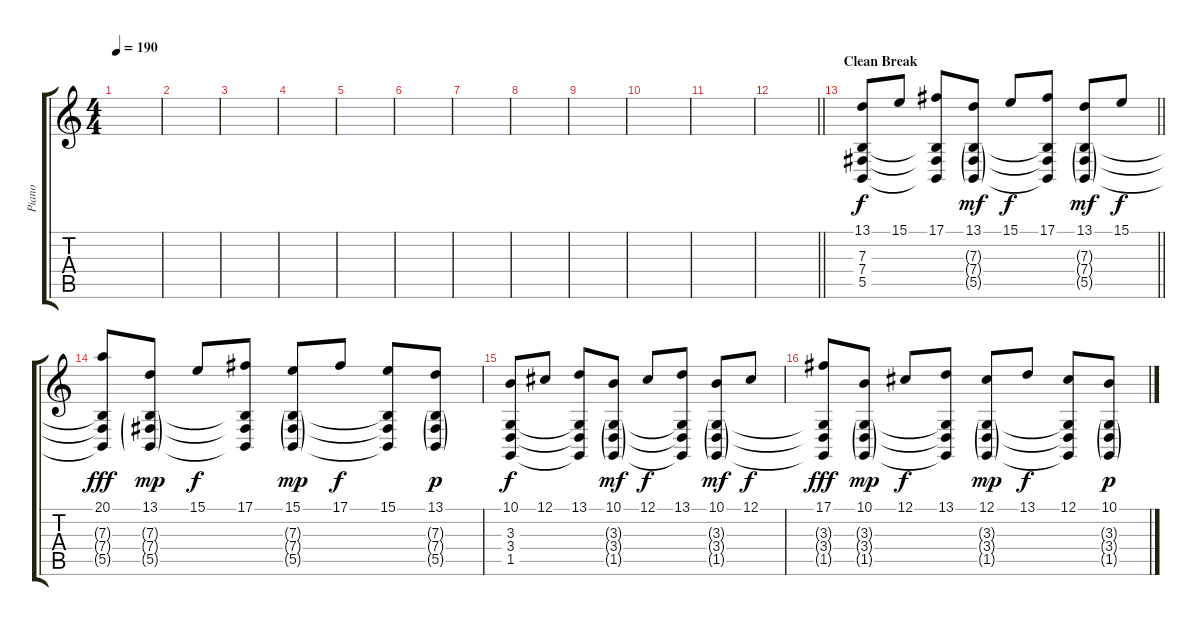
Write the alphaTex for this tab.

\track ("Piano" "Piano") {instrument acousticgrandpiano}
\staff {score tabs}
\tuning (Db4 Ab3 E3 B2 Gb2 B1) {hide}
\ts (4 4)
\tempo 190
\clef g2
\ks c
|
|
|
|
|
|
|
|
|
|
|
\barLineRight lightlight
|
\section ("" "Clean Break")
\barLineRight lightlight
(13.1 7.3 7.4 5.5).8{volume 11} 15.1.8 (17.1 7.3{t} 7.4{t} 5.5{t}).8 (13.1 7.3{g} 7.4{g} 5.5{g}).8{dy mf} 15.1.8{dy f} (17.1 7.3{t} 7.4{t} 5.5{t}).8 (13.1 7.3{g} 7.4{g} 5.5{g}).8{dy mf} 15.1.8{dy f} |
(20.1 7.3{t} 7.4{t} 5.5{t}).8{dy fff} (13.1 7.3{g} 7.4{g} 5.5{g}).8{dy mp} 15.1.8{dy f} (17.1 7.3{t} 7.4{t} 5.5{t}).8 (15.1 7.3{g} 7.4{g} 5.5{g}).8{dy mp} 17.1.8{dy f} (15.1 7.3{t} 7.4{t} 5.5{t}).8 (13.1 7.3{g} 7.4{g} 5.5{g}).8{dy p} |
(10.1 3.3 3.4 1.5).8{dy f} 12.1.8 (13.1 3.3{t} 3.4{t} 1.5{t}).8 (10.1 3.3{g} 3.4{g} 1.5{g}).8{dy mf} 12.1.8{dy f} (13.1 3.3{t} 3.4{t} 1.5{t}).8 (10.1 3.3{g} 3.4{g} 1.5{g}).8{dy mf} 12.1.8{dy f} |
(17.1 3.3{t} 3.4{t} 1.5{t}).8{dy fff} (10.1 3.3{g} 3.4{g} 1.5{g}).8{dy mp} 12.1.8{dy f} (13.1 3.3{t} 3.4{t} 1.5{t}).8 (12.1 3.3{g} 3.4{g} 1.5{g}).8{dy mp} 13.1.8{dy f} (12.1 3.3{t} 3.4{t} 1.5{t}).8 (10.1 3.3{g} 3.4{g} 1.5{g}).8{dy p}
